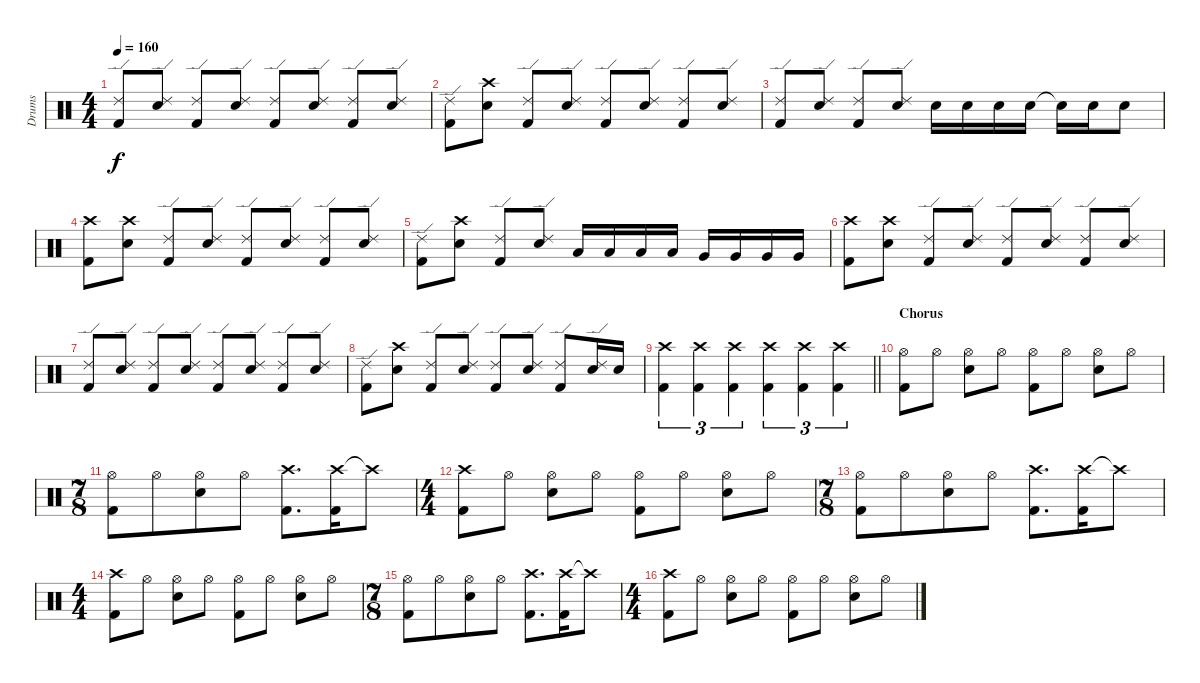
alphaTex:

\track ("Drums" "Drums") {instrument percussion}
\staff {score}
\articulation defaults
\ts (4 4)
\tempo 160
\clef neutral
\ks c
("Ride (edge) 2" "Kick (hit) 2").8{dy f} ("Ride (edge) 2" "Electric Snare (hit)").8 ("Ride (edge) 2" "Kick (hit) 2").8 ("Ride (edge) 2" "Electric Snare (hit)").8 ("Ride (edge) 2" "Kick (hit) 2").8 ("Ride (edge) 2" "Electric Snare (hit)").8 ("Ride (edge) 2" "Kick (hit) 2").8 ("Ride (edge) 2" "Electric Snare (hit)").8 |
("Ride (edge) 2" "Kick (hit) 2").8 ("Crash high (hit)" "Electric Snare (hit)").8 ("Ride (edge) 2" "Kick (hit) 2").8 ("Ride (edge) 2" "Electric Snare (hit)").8 ("Ride (edge) 2" "Kick (hit) 2").8 ("Ride (edge) 2" "Electric Snare (hit)").8 ("Ride (edge) 2" "Kick (hit) 2").8 ("Ride (edge) 2" "Electric Snare (hit)").8 |
("Ride (edge) 2" "Kick (hit) 2").8 ("Ride (edge) 2" "Electric Snare (hit)").8 ("Ride (edge) 2" "Kick (hit) 2").8 ("Ride (edge) 2" "Electric Snare (hit)").8 "Electric Snare (hit)".16 "Electric Snare (hit)".16 "Electric Snare (hit)".16 "Electric Snare (hit)".16 "Snare (hit)"{t}.16 "Electric Snare (hit)".16 "Electric Snare (hit)".8 |
("Crash high (hit)" "Kick (hit) 2").8 ("Crash high (hit)" "Electric Snare (hit)").8 ("Ride (edge) 2" "Kick (hit) 2").8 ("Ride (edge) 2" "Electric Snare (hit)").8 ("Ride (edge) 2" "Kick (hit) 2").8 ("Ride (edge) 2" "Electric Snare (hit)").8 ("Ride (edge) 2" "Kick (hit) 2").8 ("Ride (edge) 2" "Electric Snare (hit)").8 |
("Ride (edge) 2" "Kick (hit) 2").8 ("Crash high (hit)" "Electric Snare (hit)").8 ("Ride (edge) 2" "Kick (hit) 2").8 ("Ride (edge) 2" "Electric Snare (hit)").8 "Low Tom (hit)".16 "Low Tom (hit)".16 "Low Tom (hit)".16 "Low Tom (hit)".16 "Very Low Tom (hit)".16 "Very Low Tom (hit)".16 "Very Low Tom (hit)".16 "Very Low Tom (hit)".16 |
("Crash high (hit)" "Kick (hit) 2").8 ("Crash high (hit)" "Electric Snare (hit)").8 ("Ride (edge) 2" "Kick (hit) 2").8 ("Ride (edge) 2" "Electric Snare (hit)").8 ("Ride (edge) 2" "Kick (hit) 2").8 ("Ride (edge) 2" "Electric Snare (hit)").8 ("Ride (edge) 2" "Kick (hit) 2").8 ("Ride (edge) 2" "Electric Snare (hit)").8 |
("Ride (edge) 2" "Kick (hit) 2").8 ("Ride (edge) 2" "Electric Snare (hit)").8 ("Ride (edge) 2" "Kick (hit) 2").8 ("Ride (edge) 2" "Electric Snare (hit)").8 ("Ride (edge) 2" "Kick (hit) 2").8 ("Ride (edge) 2" "Electric Snare (hit)").8 ("Ride (edge) 2" "Kick (hit) 2").8 ("Ride (edge) 2" "Electric Snare (hit)").8 |
("Ride (edge) 2" "Kick (hit) 2").8 ("Crash high (hit)" "Electric Snare (hit)").8 ("Ride (edge) 2" "Kick (hit) 2").8 ("Ride (edge) 2" "Electric Snare (hit)").8 ("Ride (edge) 2" "Kick (hit) 2").8 ("Ride (edge) 2" "Electric Snare (hit)").8 ("Ride (edge) 2" "Kick (hit) 2").8 ("Ride (edge) 2" "Electric Snare (hit)").16 "Electric Snare (hit)".16 |
\barLineRight lightlight
("Crash high (hit)" "Kick (hit) 2").4{tu (3 2)} ("Crash high (hit)" "Kick (hit) 2").4{tu (3 2)} ("Crash high (hit)" "Kick (hit) 2").4{tu (3 2)} ("Crash high (hit)" "Kick (hit) 2").4{tu (3 2)} ("Crash high (hit)" "Kick (hit) 2").4{tu (3 2)} ("Crash high (hit)" "Kick (hit) 2").4{tu (3 2)} |
\section ("" "Chorus")
("Hi-Hat (open)" "Kick (hit) 2").8 "Hi-Hat (open)".8 ("Hi-Hat (open)" "Electric Snare (hit)").8 "Hi-Hat (open)".8 ("Hi-Hat (open)" "Kick (hit) 2").8 "Hi-Hat (open)".8 ("Hi-Hat (open)" "Electric Snare (hit)").8 "Hi-Hat (open)".8 |
\ts (7 8)
("Hi-Hat (open)" "Kick (hit) 2").8 "Hi-Hat (open)".8 ("Hi-Hat (open)" "Electric Snare (hit)").8 "Hi-Hat (open)".8 ("Crash high (hit)" "Kick (hit) 2").8{d} ("Crash high (hit)" "Kick (hit) 2").16 "Crash high (hit)"{t}.8 |
\ts (4 4)
("Crash high (hit)" "Kick (hit) 2").8 "Hi-Hat (open)".8 ("Hi-Hat (open)" "Electric Snare (hit)").8 "Hi-Hat (open)".8 ("Hi-Hat (open)" "Kick (hit) 2").8 "Hi-Hat (open)".8 ("Hi-Hat (open)" "Electric Snare (hit)").8 "Hi-Hat (open)".8 |
\ts (7 8)
("Hi-Hat (open)" "Kick (hit) 2").8 "Hi-Hat (open)".8 ("Hi-Hat (open)" "Electric Snare (hit)").8 "Hi-Hat (open)".8 ("Crash high (hit)" "Kick (hit) 2").8{d} ("Crash high (hit)" "Kick (hit) 2").16 "Crash high (hit)"{t}.8 |
\ts (4 4)
("Crash high (hit)" "Kick (hit) 2").8 "Hi-Hat (open)".8 ("Hi-Hat (open)" "Electric Snare (hit)").8 "Hi-Hat (open)".8 ("Hi-Hat (open)" "Kick (hit) 2").8 "Hi-Hat (open)".8 ("Hi-Hat (open)" "Electric Snare (hit)").8 "Hi-Hat (open)".8 |
\ts (7 8)
("Hi-Hat (open)" "Kick (hit) 2").8 "Hi-Hat (open)".8 ("Hi-Hat (open)" "Electric Snare (hit)").8 "Hi-Hat (open)".8 ("Crash high (hit)" "Kick (hit) 2").8{d} ("Crash high (hit)" "Kick (hit) 2").16 "Crash high (hit)"{t}.8 |
\ts (4 4)
("Crash high (hit)" "Kick (hit) 2").8 "Hi-Hat (open)".8 ("Hi-Hat (open)" "Electric Snare (hit)").8 "Hi-Hat (open)".8 ("Hi-Hat (open)" "Kick (hit) 2").8 "Hi-Hat (open)".8 ("Hi-Hat (open)" "Electric Snare (hit)").8 "Hi-Hat (open)".8
